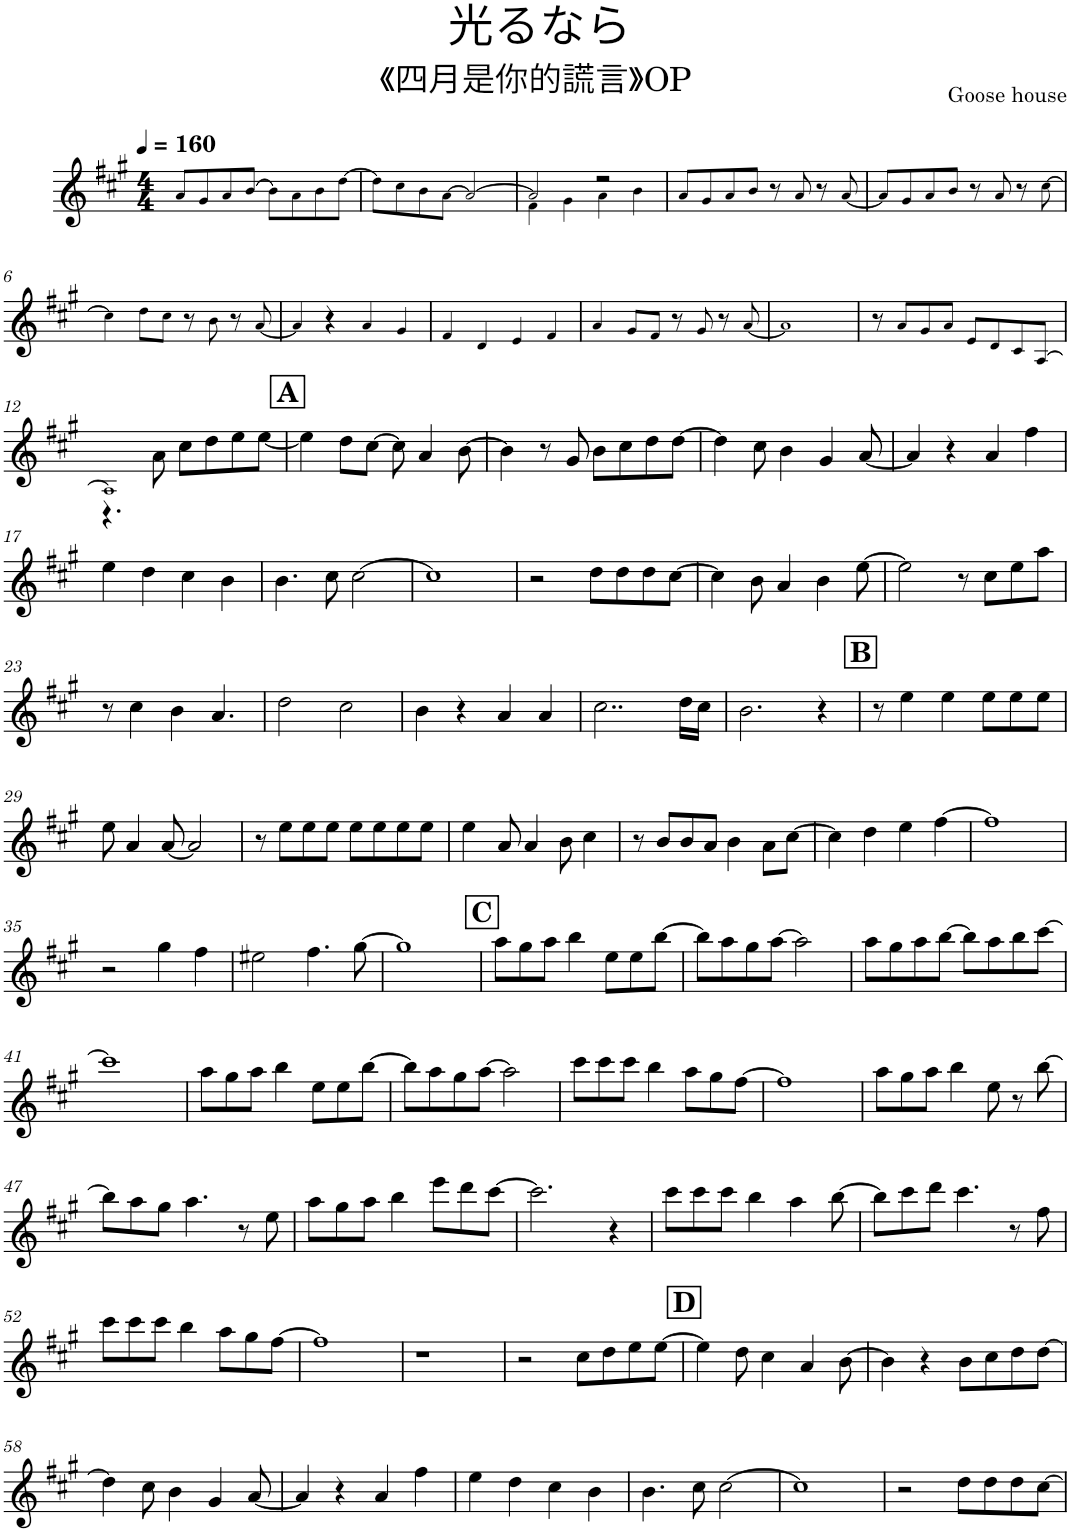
**kern
*part1
*staff1
*I"Piano
*I'Pno.
*clefG2
*k[f#c#g#]
*M4/4
*MM160
=1
8a!/L
8g#!/
8a!/
[8b!/J
8b!\L]
8a!\
8b!\
[8dd!\J
=2
8dd!\L]
8cc#!\
8b!\
[8a!\J
2a!/_
=3
*^
2a!/]	4f#!\
.	4g#!\
2r	4a!\
.	4b!\
*v	*v
=4
8a!/L
8g#!/
8a!/
8b!/J
8r
8a!/
8r
[8a!/
=5
8a!/L]
8g#!/
8a!/
8b!/J
8r
8a!/
8r
[8cc#!\
!!LO:LB:g=z
=6
4cc#!\]
8dd!\L
8cc#!\J
8r
8b!\
8r
[8a!/
=7
4a!/]
4r
4a!/
4g#!/
=8
4f#!/
4d!/
4e!/
4f#!/
=9
4a!/
8g#!/L
8f#!/J
8r
8g#!/
8r
[8a!/
=10
1a!]
=11
8r
8a!/L
8g#!/
8a!/J
8e!/L
8d!/
8c#!/
[8A!/J
!!LO:LB:g=z
=12
*^
1A!]	4.r
.	8a\
.	8cc#\L
.	8dd\
.	8ee\
.	[8ee\J
*v	*v
!!LO:REH:place=s1:a:B:cj:fs=14:t=A
=13
4ee\]
8dd\L
[8cc#\J
8cc#\]
4a/
[8b\
=14
4b\]
8r
8g#/
8b\L
8cc#\
8dd\
[8dd\J
=15
4dd\]
8cc#\
4b\
4g#/
[8a/
=16
4a/]
4r
4a/
4ff#\
!!LO:LB:g=z
=17
4ee\
4dd\
4cc#\
4b\
=18
4.b\
8cc#\
[2cc#\
=19
1cc#]
=20
2r
8dd\L
8dd\
8dd\
[8cc#\J
=21
4cc#\]
8b\
4a/
4b\
[8ee\
=22
2ee\]
8r
8cc#\L
8ee\
8aa\J
!!LO:LB:g=z
=23
8r
4cc#\
4b\
4.a/
=24
2dd\
2cc#\
=25
4b\
4r
4a/
4a/
=26
2..cc#\
16dd\LL
16cc#\JJ
=27
2.b\
4r
!!LO:REH:place=s1:a:B:cj:fs=14:t=B
=28
8r
4ee\
4ee\
8ee\L
8ee\
8ee\J
!!LO:LB:g=z
=29
8ee\
4a/
[8a/
2a/]
=30
8r
8ee\L
8ee\
8ee\J
8ee\L
8ee\
8ee\
8ee\J
=31
4ee\
8a/
4a/
8b\
4cc#\
=32
8r
8b/L
8b/
8a/J
4b\
8a\L
[8cc#\J
=33
4cc#\]
4dd\
4ee\
[4ff#\
=34
1ff#]
!!LO:LB:g=z
=35
2r
4gg#\
4ff#\
=36
2ee#X\
4.ff#\
[8gg#\
=37
1gg#]
!!LO:REH:place=s1:a:B:cj:fs=14:t=C
=38
8aa\L
8gg#\
8aa\J
4bb\
8ee\L
8ee\
[8bb\J
=39
8bb\L]
8aa\
8gg#\
[8aa\J
2aa\]
=40
8aa\L
8gg#\
8aa\
[8bb\J
8bb\L]
8aa\
8bb\
[8ccc#\J
!!LO:LB:g=z
=41
1ccc#]
=42
8aa\L
8gg#\
8aa\J
4bb\
8ee\L
8ee\
[8bb\J
=43
8bb\L]
8aa\
8gg#\
[8aa\J
2aa\]
=44
8ccc#\L
8ccc#\
8ccc#\J
4bb\
8aa\L
8gg#\
[8ff#\J
=45
1ff#]
=46
8aa\L
8gg#\
8aa\J
4bb\
8ee\
8r
[8bb\
!!LO:LB:g=z
=47
8bb\L]
8aa\
8gg#\J
4.aa\
8r
8ee\
=48
8aa\L
8gg#\
8aa\J
4bb\
8eee\L
8ddd\
[8ccc#\J
=49
2.ccc#\]
4r
=50
8ccc#\L
8ccc#\
8ccc#\J
4bb\
4aa\
[8bb\
=51
8bb\L]
8ccc#\
8ddd\J
4.ccc#\
8r
8ff#\
!!LO:LB:g=z
=52
8ccc#\L
8ccc#\
8ccc#\J
4bb\
8aa\L
8gg#\
[8ff#\J
=53
1ff#]
=54
1r
=55
2r
8cc#\L
8dd\
8ee\
[8ee\J
!!LO:REH:place=s1:a:B:cj:fs=14:t=D
=56
4ee\]
8dd\
4cc#\
4a/
[8b\
=57
4b\]
4r
8b\L
8cc#\
8dd\
[8dd\J
!!LO:LB:g=z
=58
4dd\]
8cc#\
4b\
4g#/
[8a/
=59
4a/]
4r
4a/
4ff#\
=60
4ee\
4dd\
4cc#\
4b\
=61
4.b\
8cc#\
[2cc#\
=62
1cc#]
=63
2r
8dd\L
8dd\
8dd\
[8cc#\J
=
*-
